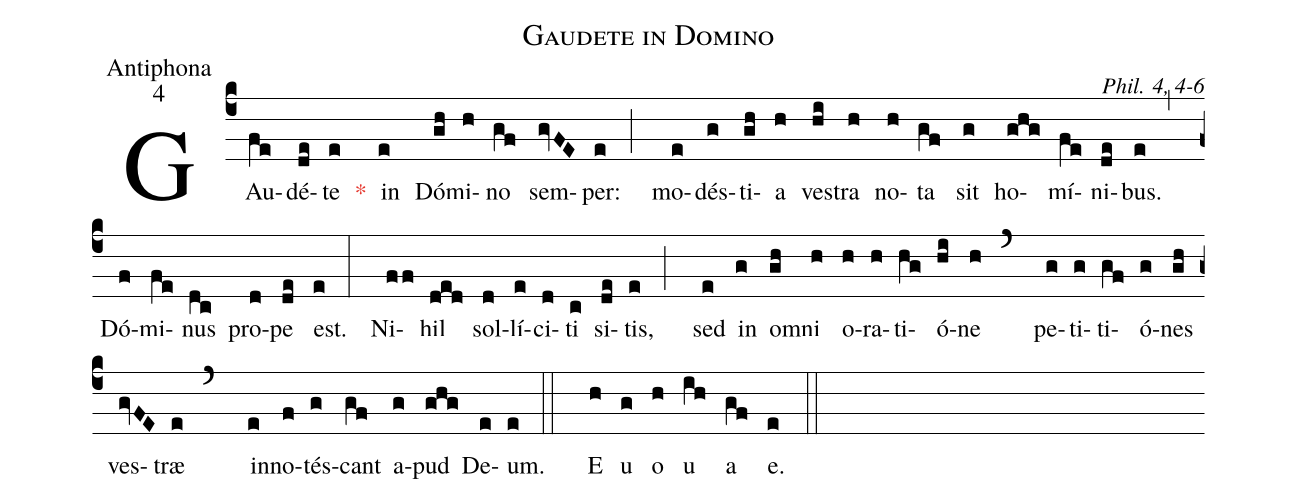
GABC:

name:Gaudete in Domino;
office-part:Antiphona;
mode:4;
commentary:Phil. 4, 4-6;
%%
(c4) GAu(fe)dé(de)te(e) <c>*</c>() in(e) Dó(gh)mi(h)no(gf) sem(gvFE)per:(e!//;) mo(e)dés(g)ti(gh)a(h) ves(hi)tra(h) no(h)ta(gf) sit(g) ho(ghg)mí(fe)ni(de)bus.(e!//,) Dó(f)mi(fe)nus(dc) pro(d)pe(de) est.(e!//:) Ni(f!/f)hil(ded) sol(d)lí(e)ci(d)ti(c) si(de)tis,(e!//;) sed(e) in(g) om(gh)ni(h) o(h)ra(h)ti(hg)ó(hi)ne(h!//`) pe(g)ti(g)ti(gf)ó(g)nes(gh) ves(gvFE)træ(e!//`) in(e)no(f)tés(g)cant(gf) a(g)pud(ghg) De(e)um.(e!//::) E(h) u(g) o(h) u(ih) a(gf) e.(e!//::)
